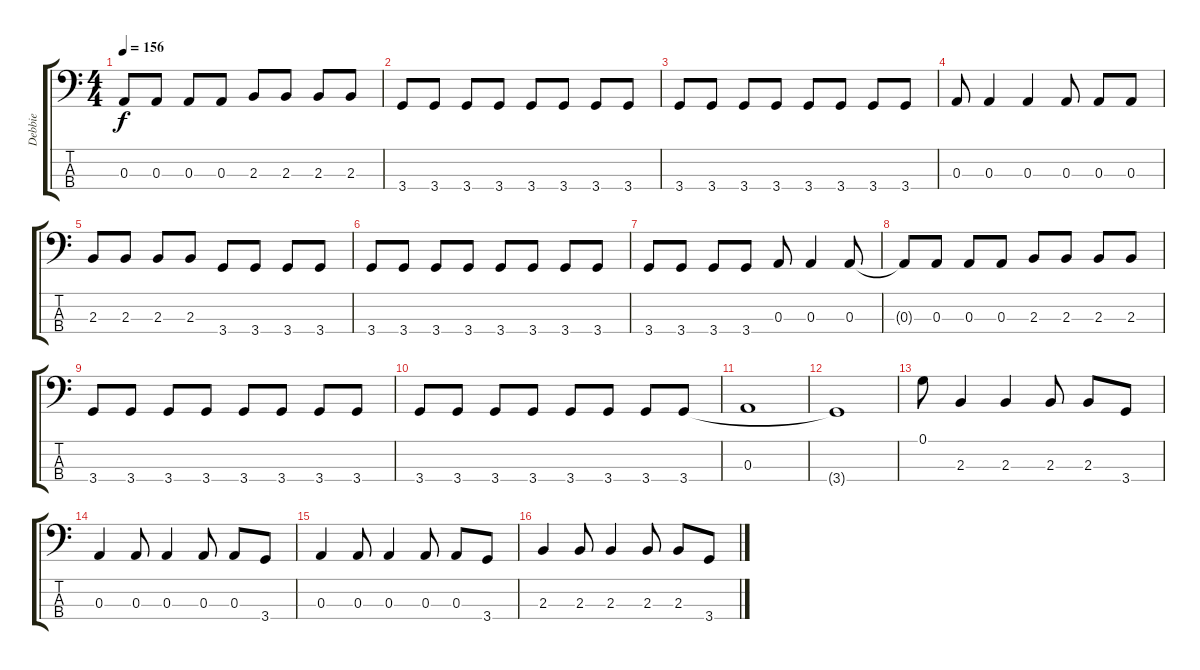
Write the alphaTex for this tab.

\track ("Debbie" "Debbie") {instrument electricbasspick}
\staff {score tabs}
\tuning (G2 D2 A1 E1) {hide}
\ts (4 4)
\tempo 156
\clef f4
\ks c
0.3{t}.8{dy f} 0.3.8 0.3.8 0.3.8 2.3.8 2.3.8 2.3.8 2.3.8 |
3.4.8 3.4.8 3.4.8 3.4.8 3.4.8 3.4.8 3.4.8 3.4.8 |
3.4.8 3.4.8 3.4.8 3.4.8 3.4.8 3.4.8 3.4.8 3.4.8 |
0.3.8 0.3.4 0.3.4 0.3.8 0.3.8 0.3.8 |
2.3.8 2.3.8 2.3.8 2.3.8 3.4.8 3.4.8 3.4.8 3.4.8 |
3.4.8 3.4.8 3.4.8 3.4.8 3.4.8 3.4.8 3.4.8 3.4.8 |
3.4.8 3.4.8 3.4.8 3.4.8 0.3.8 0.3.4 0.3.8 |
0.3{t}.8 0.3.8 0.3.8 0.3.8 2.3.8 2.3.8 2.3.8 2.3.8 |
3.4.8 3.4.8 3.4.8 3.4.8 3.4.8 3.4.8 3.4.8 3.4.8 |
3.4.8 3.4.8 3.4.8 3.4.8 3.4.8 3.4.8 3.4.8 3.4.8 |
0.3.1 |
3.4{t}.1 |
0.1.8 2.3.4 2.3.4 2.3.8 2.3.8 3.4.8 |
0.3.4 0.3.8 0.3.4 0.3.8 0.3.8 3.4.8 |
0.3.4 0.3.8 0.3.4 0.3.8 0.3.8 3.4.8 |
2.3.4 2.3.8 2.3.4 2.3.8 2.3.8 3.4.8
